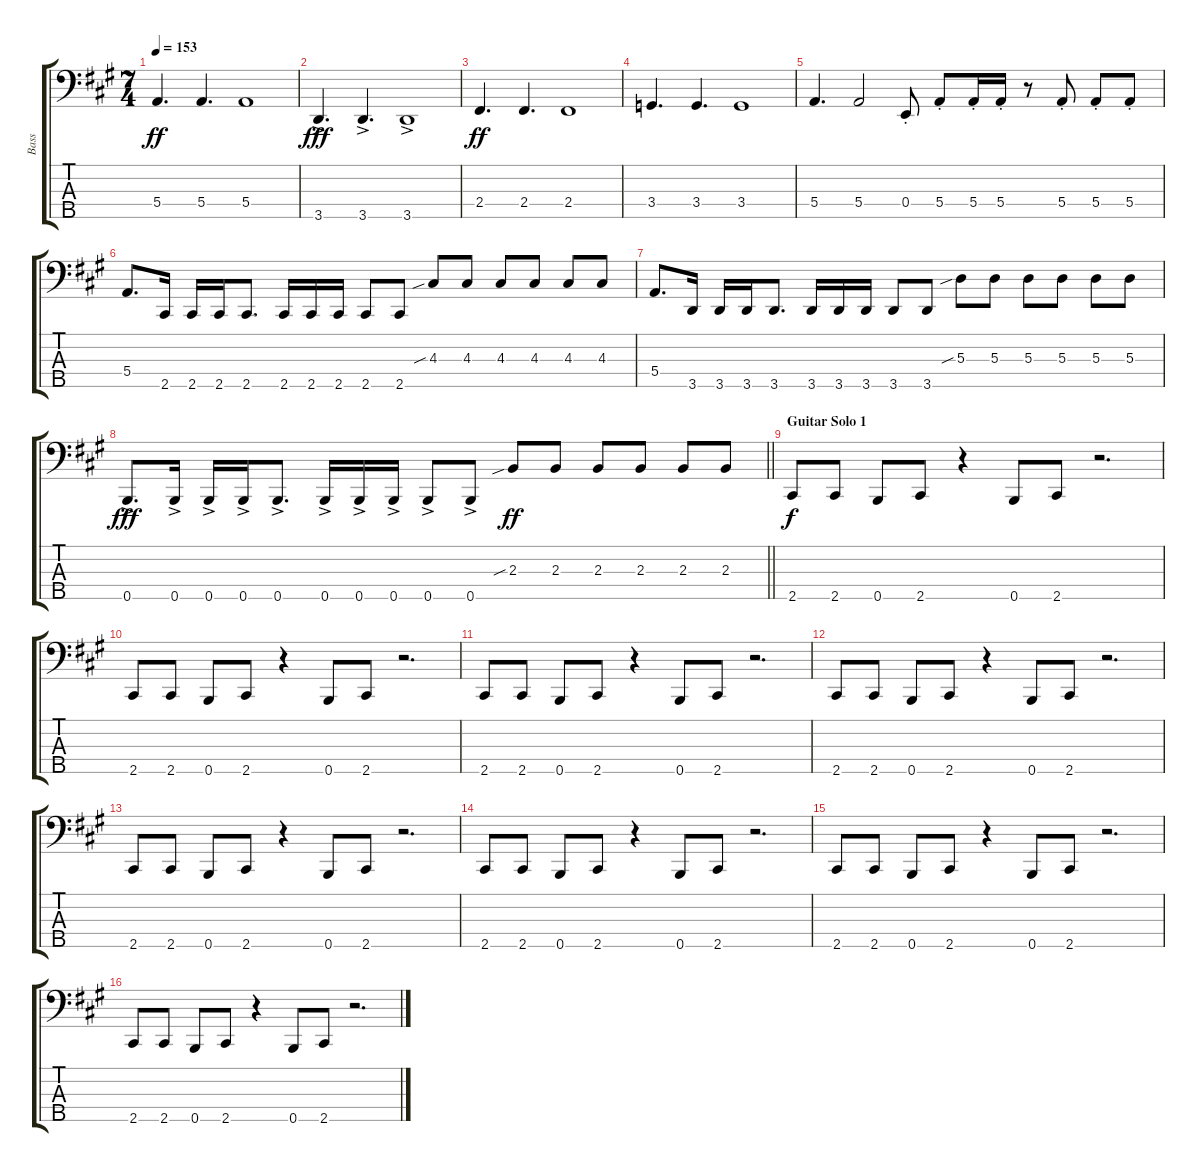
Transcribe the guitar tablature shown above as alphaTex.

\track ("Bass" "Bass") {instrument electricbassfinger}
\staff {score tabs}
\tuning (G2 D2 A1 E1 B0) {hide}
\ts (7 4)
\tempo 153
\clef f4
\ks a
5.4.4{d dy ff} 5.4.4{d} 5.4.1 |
3.5{ac}.4{d dy fff} 3.5{ac}.4{d} 3.5{ac}.1 |
2.4.4{d dy ff} 2.4.4{d} 2.4.1 |
3.4.4{d} 3.4.4{d} 3.4.1 |
5.4.4{d} 5.4.2 0.4{st}.8 5.4{st}.8 5.4{st}.16 5.4{st}.16 r.8 5.4{st}.8 5.4{st}.8 5.4{st}.8 |
5.4.8{d} 2.5.16 2.5.16 2.5.16 2.5.8{d} 2.5.16 2.5.16 2.5.16 2.5.8 2.5.8 4.3{sib}.8 4.3.8 4.3.8 4.3.8 4.3.8 4.3.8 |
5.4.8{d} 3.5.16 3.5.16 3.5.16 3.5.8{d} 3.5.16 3.5.16 3.5.16 3.5.8 3.5.8 5.3{sib}.8 5.3.8 5.3.8 5.3.8 5.3.8 5.3.8 |
\barLineRight lightlight
0.5{ac}.8{d dy fff} 0.5{ac}.16 0.5{ac}.16 0.5{ac}.16 0.5{ac}.8{d} 0.5{ac}.16 0.5{ac}.16 0.5{ac}.16 0.5{ac}.8 0.5{ac}.8 2.3{sib}.8{dy ff} 2.3.8 2.3.8 2.3.8 2.3.8 2.3.8 |
\section ("" "Guitar Solo 1")
2.5.8{dy f} 2.5.8 0.5.8 2.5.8 r.4 0.5.8 2.5.8 r.2{d} |
2.5.8 2.5.8 0.5.8 2.5.8 r.4 0.5.8 2.5.8 r.2{d} |
2.5.8 2.5.8 0.5.8 2.5.8 r.4 0.5.8 2.5.8 r.2{d} |
2.5.8 2.5.8 0.5.8 2.5.8 r.4 0.5.8 2.5.8 r.2{d} |
2.5.8 2.5.8 0.5.8 2.5.8 r.4 0.5.8 2.5.8 r.2{d} |
2.5.8 2.5.8 0.5.8 2.5.8 r.4 0.5.8 2.5.8 r.2{d} |
2.5.8 2.5.8 0.5.8 2.5.8 r.4 0.5.8 2.5.8 r.2{d} |
2.5.8 2.5.8 0.5.8 2.5.8 r.4 0.5.8 2.5.8 r.2{d}
